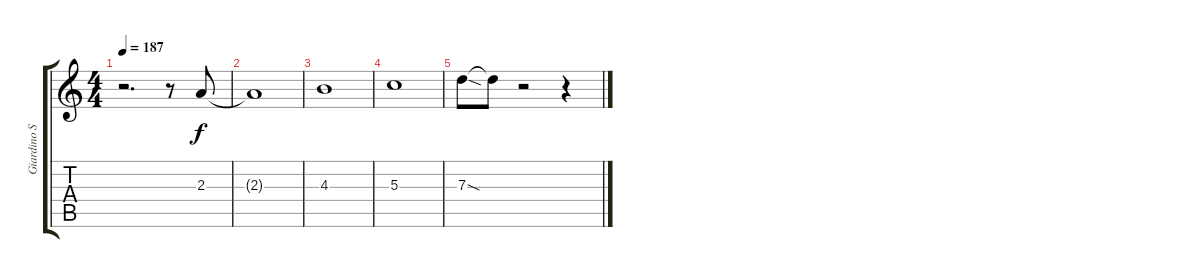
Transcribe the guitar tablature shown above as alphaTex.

\track ("Giardino Solo" "Giardino S") {instrument overdrivenguitar}
\staff {score tabs}
\tuning (E4 B3 G3 D3 A2 E2) {hide}
\ts (4 4)
\tempo 187
\clef g2
\ks c
r.2{d dy f} r.8 2.3.8 |
2.3{t}.1 |
4.3.1 |
5.3.1 |
7.3{sod}.8 7.3{t}.8 r.2 r.4
